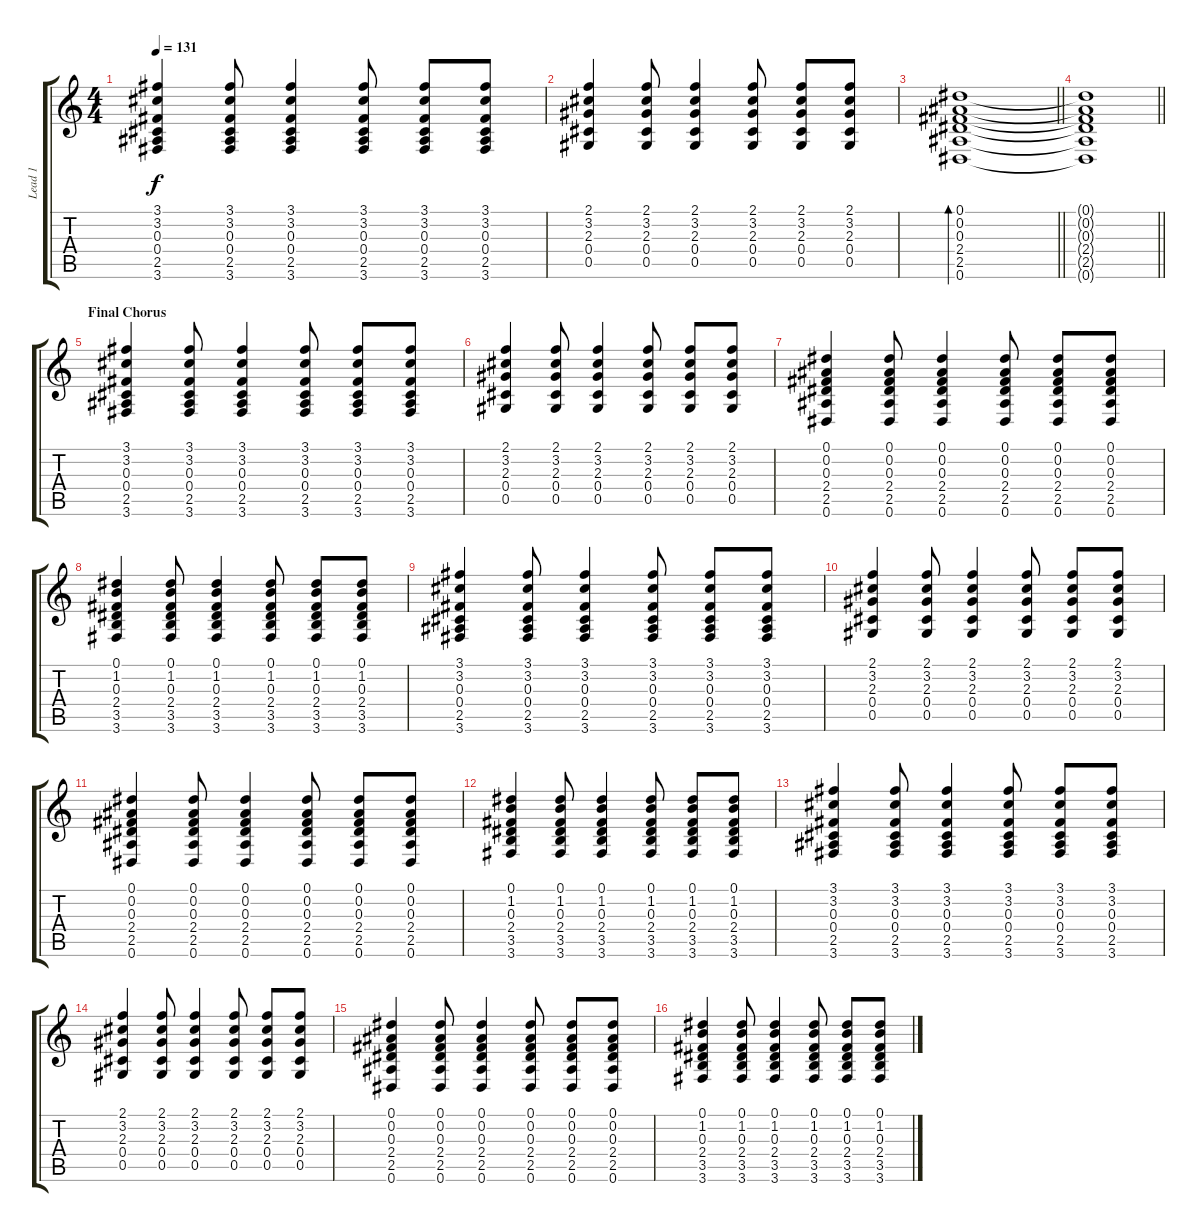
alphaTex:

\track ("Lead 1 " "Lead 1 ") {instrument electricguitarclean}
\staff {score tabs}
\tuning (Eb4 Bb3 Gb3 Db3 Ab2 Eb2) {hide}
\ts (4 4)
\tempo 131
\clef g2
\ks c
(3.1 3.2 0.3 0.4 2.5 3.6).4{dy f} (3.1 3.2 0.3 0.4 2.5 3.6).8 (3.1 3.2 0.3 0.4 2.5 3.6).4 (3.1 3.2 0.3 0.4 2.5 3.6).8 (3.1 3.2 0.3 0.4 2.5 3.6).8 (3.1 3.2 0.3 0.4 2.5 3.6).8 |
(2.1 3.2 2.3 0.4 0.5).4 (2.1 3.2 2.3 0.4 0.5).8 (2.1 3.2 2.3 0.4 0.5).4 (2.1 3.2 2.3 0.4 0.5).8 (2.1 3.2 2.3 0.4 0.5).8 (2.1 3.2 2.3 0.4 0.5).8 |
\barLineRight lightlight
(0.1 0.2 0.3 2.4 2.5 0.6).1{bd 60} |
\barLineRight lightlight
(0.1{t} 0.2{t} 0.3{t} 2.4{t} 2.5{t} 0.6{t}).1 |
\section ("" "Final Chorus")
(3.1 3.2 0.3 0.4 2.5 3.6).4{volume 10} (3.1 3.2 0.3 0.4 2.5 3.6).8 (3.1 3.2 0.3 0.4 2.5 3.6).4 (3.1 3.2 0.3 0.4 2.5 3.6).8 (3.1 3.2 0.3 0.4 2.5 3.6).8 (3.1 3.2 0.3 0.4 2.5 3.6).8 |
(2.1 3.2 2.3 0.4 0.5).4 (2.1 3.2 2.3 0.4 0.5).8 (2.1 3.2 2.3 0.4 0.5).4 (2.1 3.2 2.3 0.4 0.5).8 (2.1 3.2 2.3 0.4 0.5).8 (2.1 3.2 2.3 0.4 0.5).8 |
(0.1 0.2 0.3 2.4 2.5 0.6).4 (0.1 0.2 0.3 2.4 2.5 0.6).8 (0.1 0.2 0.3 2.4 2.5 0.6).4 (0.1 0.2 0.3 2.4 2.5 0.6).8 (0.1 0.2 0.3 2.4 2.5 0.6).8 (0.1 0.2 0.3 2.4 2.5 0.6).8 |
(0.1 1.2 0.3 2.4 3.5 3.6).4 (0.1 1.2 0.3 2.4 3.5 3.6).8 (0.1 1.2 0.3 2.4 3.5 3.6).4 (0.1 1.2 0.3 2.4 3.5 3.6).8 (0.1 1.2 0.3 2.4 3.5 3.6).8 (0.1 1.2 0.3 2.4 3.5 3.6).8 |
(3.1 3.2 0.3 0.4 2.5 3.6).4 (3.1 3.2 0.3 0.4 2.5 3.6).8 (3.1 3.2 0.3 0.4 2.5 3.6).4 (3.1 3.2 0.3 0.4 2.5 3.6).8 (3.1 3.2 0.3 0.4 2.5 3.6).8 (3.1 3.2 0.3 0.4 2.5 3.6).8 |
(2.1 3.2 2.3 0.4 0.5).4 (2.1 3.2 2.3 0.4 0.5).8 (2.1 3.2 2.3 0.4 0.5).4 (2.1 3.2 2.3 0.4 0.5).8 (2.1 3.2 2.3 0.4 0.5).8 (2.1 3.2 2.3 0.4 0.5).8 |
(0.1 0.2 0.3 2.4 2.5 0.6).4 (0.1 0.2 0.3 2.4 2.5 0.6).8 (0.1 0.2 0.3 2.4 2.5 0.6).4 (0.1 0.2 0.3 2.4 2.5 0.6).8 (0.1 0.2 0.3 2.4 2.5 0.6).8 (0.1 0.2 0.3 2.4 2.5 0.6).8 |
(0.1 1.2 0.3 2.4 3.5 3.6).4 (0.1 1.2 0.3 2.4 3.5 3.6).8 (0.1 1.2 0.3 2.4 3.5 3.6).4 (0.1 1.2 0.3 2.4 3.5 3.6).8 (0.1 1.2 0.3 2.4 3.5 3.6).8 (0.1 1.2 0.3 2.4 3.5 3.6).8 |
(3.1 3.2 0.3 0.4 2.5 3.6).4 (3.1 3.2 0.3 0.4 2.5 3.6).8 (3.1 3.2 0.3 0.4 2.5 3.6).4 (3.1 3.2 0.3 0.4 2.5 3.6).8 (3.1 3.2 0.3 0.4 2.5 3.6).8 (3.1 3.2 0.3 0.4 2.5 3.6).8 |
(2.1 3.2 2.3 0.4 0.5).4 (2.1 3.2 2.3 0.4 0.5).8 (2.1 3.2 2.3 0.4 0.5).4 (2.1 3.2 2.3 0.4 0.5).8 (2.1 3.2 2.3 0.4 0.5).8 (2.1 3.2 2.3 0.4 0.5).8 |
(0.1 0.2 0.3 2.4 2.5 0.6).4 (0.1 0.2 0.3 2.4 2.5 0.6).8 (0.1 0.2 0.3 2.4 2.5 0.6).4 (0.1 0.2 0.3 2.4 2.5 0.6).8 (0.1 0.2 0.3 2.4 2.5 0.6).8 (0.1 0.2 0.3 2.4 2.5 0.6).8 |
(0.1 1.2 0.3 2.4 3.5 3.6).4 (0.1 1.2 0.3 2.4 3.5 3.6).8 (0.1 1.2 0.3 2.4 3.5 3.6).4 (0.1 1.2 0.3 2.4 3.5 3.6).8 (0.1 1.2 0.3 2.4 3.5 3.6).8 (0.1 1.2 0.3 2.4 3.5 3.6).8
